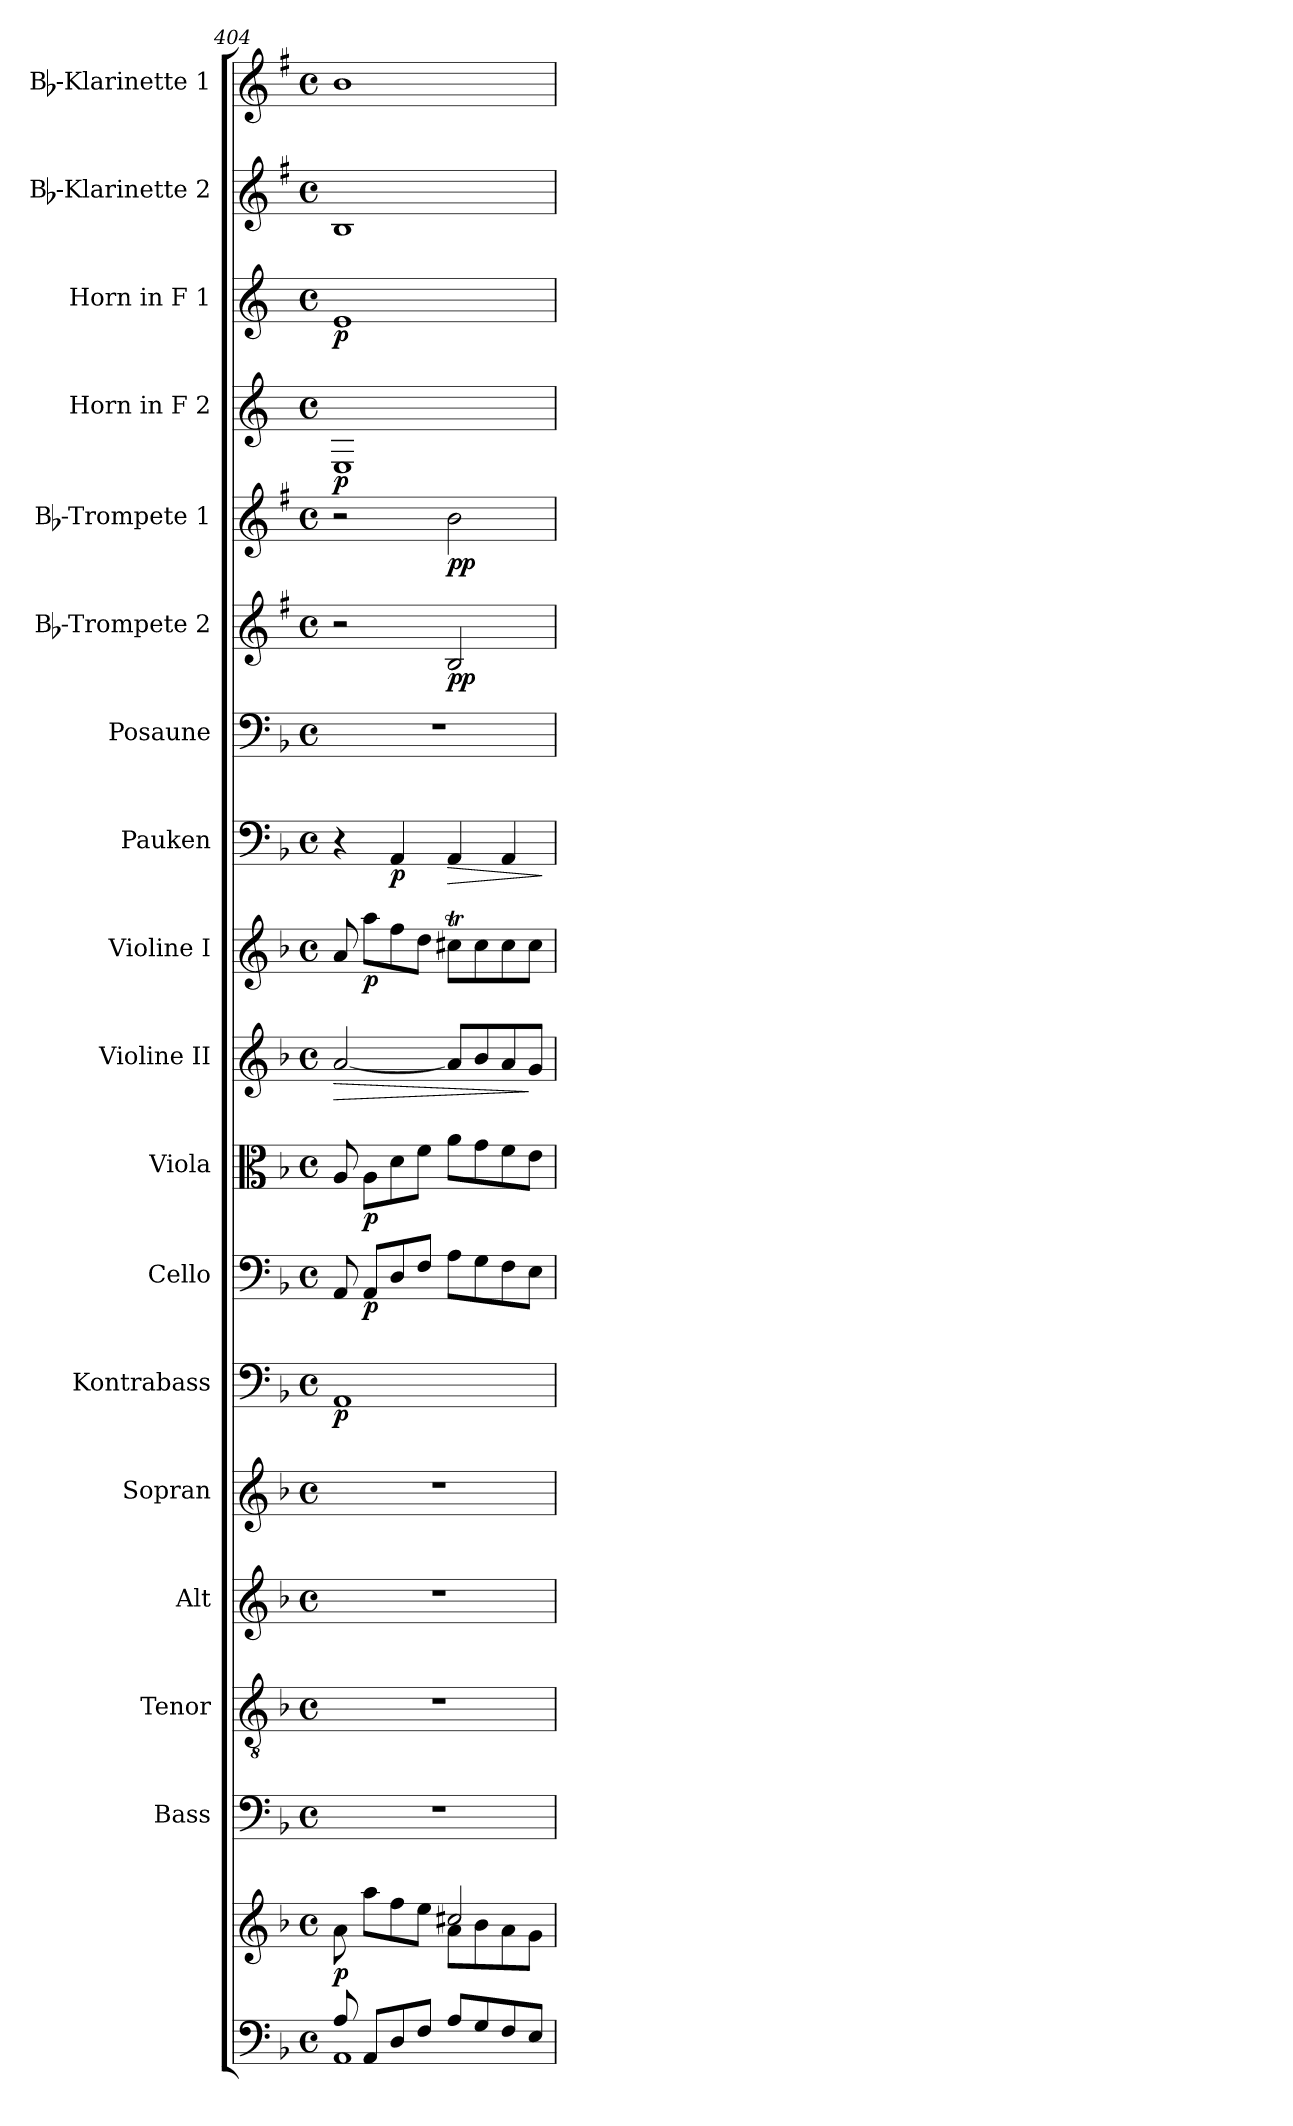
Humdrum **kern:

**kern	**kern	**dynam	**kern	**kern	**kern	**kern	**kern	**dynam	**kern	**dynam	**kern	**dynam	**kern	**dynam	**kern	**dynam	**kern	**dynam	**kern	**kern	**dynam	**kern	**dynam	**kern	**dynam	**kern	**dynam	**kern	**kern
*part18	*part18	*part18	*part17	*part16	*part15	*part14	*part13	*part13	*part12	*part12	*part11	*part11	*part10	*part10	*part9	*part9	*part8	*part8	*part7	*part6	*part6	*part5	*part5	*part4	*part4	*part3	*part3	*part2	*part1
*staff19	*staff18	*staff18/19	*staff17	*staff16	*staff15	*staff14	*staff13	*staff13	*staff12	*staff12	*staff11	*staff11	*staff10	*staff10	*staff9	*staff9	*staff8	*staff8	*staff7	*staff6	*staff6	*staff5	*staff5	*staff4	*staff4	*staff3	*staff3	*staff2	*staff1
*	*	*	*I"Bass	*I"Tenor	*I"Alt	*I"Sopran	*I"Kontrabass	*	*I"Cello	*	*I"Viola	*	*I"Violine II	*	*I"Violine I	*	*I"Pauken	*	*I"Posaune	*I"Bb-Trompete 2	*	*I"Bb-Trompete 1	*	*I"Horn in F 2	*	*I"Horn in F 1	*	*I"Bb-Klarinette 2	*I"Bb-Klarinette 1
*	*	*	*I'B.	*I'T.	*I'A.	*I'S.	*I'Kb.	*	*	*	*I'Vla.	*	*I'Vl. II	*	*I'Vl. I	*	*I'Pk.	*	*I'Pos.	*I'Bb Trp. 2	*	*I'Bb Trp. 1	*	*	*	*	*	*I'Bb Kl. 2	*I'Bb Kl. 1
*clefF4	*clefG2	*	*clefF4	*clefGv2	*clefG2	*clefG2	*clefF4	*	*clefF4	*	*clefC3	*	*clefG2	*	*clefG2	*	*clefF4	*	*clefF4	*clefG2	*	*clefG2	*	*clefG2	*	*clefG2	*	*clefG2	*clefG2
*	*	*	*	*	*	*	*ITrd7c12	*	*	*	*	*	*	*	*	*	*	*	*	*ITrd1c2	*	*ITrd1c2	*	*ITrd4c7	*	*ITrd4c7	*	*ITrd1c2	*ITrd1c2
*k[b-]	*k[b-]	*	*k[b-]	*k[b-]	*k[b-]	*k[b-]	*k[b-]	*	*k[b-]	*	*k[b-]	*	*k[b-]	*	*k[b-]	*	*k[b-]	*	*k[b-]	*k[b-]	*	*k[b-]	*	*k[b-]	*	*k[b-]	*	*k[b-]	*k[b-]
*F:	*F:	*	*F:	*F:	*F:	*F:	*F:	*	*F:	*	*F:	*	*F:	*	*F:	*	*F:	*	*F:	*F:	*	*F:	*	*F:	*	*F:	*	*F:	*F:
*M4/4	*M4/4	*	*M4/4	*M4/4	*M4/4	*M4/4	*M4/4	*	*M4/4	*	*M4/4	*	*M4/4	*	*M4/4	*	*M4/4	*	*M4/4	*M4/4	*	*M4/4	*	*M4/4	*	*M4/4	*	*M4/4	*M4/4
*met(c)	*met(c)	*	*met(c)	*met(c)	*met(c)	*met(c)	*met(c)	*	*met(c)	*	*met(c)	*	*met(c)	*	*met(c)	*	*met(c)	*	*met(c)	*met(c)	*	*met(c)	*	*met(c)	*	*met(c)	*	*met(c)	*met(c)
=404	=404	=404	=404	=404	=404	=404	=404	=404	=404	=404	=404	=404	=404	=404	=404	=404	=404	=404	=404	=404	=404	=404	=404	=404	=404	=404	=404	=404	=404
*^	*^	*	*	*	*	*	*	*	*	*	*	*	*	*	*	*	*	*	*	*	*	*	*	*	*	*	*	*	*
!	!	!	!	!LO:DY:a=2	!	!	!	!	!	!LO:DY:b	!	!	!	!	!	!LO:HP:b	!	!	!	!	!	!	!	!	!	!	!LO:DY:b	!	!LO:DY:b	!	!
8A/	1AA	2ryy	8a\	p	1r	1r	1r	1r	1AAA	p	8AA/	.	8A/	.	[2a/	>	8a/	.	4r	.	1r	2r	.	2r	.	1AA	p	1A	p	1A	1a
!	!	!	!	!	!	!	!	!	!	!	!	!LO:DY:b	!	!LO:DY:b	!	!	!	!LO:DY:b	!	!	!	!	!	!	!	!	!	!	!	!	!
8AA/L	.	.	8aa\L	.	.	.	.	.	.	.	8AA/L	p	8A\L	p	.	.	8aa\L	p	.	.	.	.	.	.	.	.	.	.	.	.	.
!	!	!	!	!	!	!	!	!	!	!	!	!	!	!	!	!	!	!	!	!LO:DY:b	!	!	!	!	!	!	!	!	!	!	!
8D/	.	.	8ff\	.	.	.	.	.	.	.	8D/	.	8d\	.	.	.	8ff\	.	4AA/	p	.	.	.	.	.	.	.	.	.	.	.
8F/J	.	.	8ee\J	.	.	.	.	.	.	.	8F/J	.	8f\J	.	.	.	8dd\J	.	.	.	.	.	.	.	.	.	.	.	.	.	.
!	!	!	!	!	!	!	!	!	!	!	!	!	!	!	!	!	!	!	!	!LO:HP:b	!	!	!LO:DY:b	!	!LO:DY:b	!	!	!	!	!	!
8A/L	.	2cc#X/	8a\L	.	.	.	.	.	.	.	8A\L	.	8a\L	.	8a/L]	.	8cc#Xt\L	.	4AA/	>	.	2A/	pp	2a\	pp	.	.	.	.	.	.
8G/	.	.	8b-\	.	.	.	.	.	.	.	8G\	.	8g\	.	8b-/	.	8cc#\	.	.	.	.	.	.	.	.	.	.	.	.	.	.
8F/	.	.	8a\	.	.	.	.	.	.	.	8F\	.	8f\	.	8a/	.	8cc#\	.	4AA/	.	.	.	.	.	.	.	.	.	.	.	.
8E/J	.	.	8g\J	.	.	.	.	.	.	.	8E\J	.	8e\J	.	8g/J	]	8cc#\J	.	.	.	.	.	.	.	.	.	.	.	.	.	.
*v	*v	*	*	*	*	*	*	*	*	*	*	*	*	*	*	*	*	*	*	*	*	*	*	*	*	*	*	*	*	*	*
*	*v	*v	*	*	*	*	*	*	*	*	*	*	*	*	*	*	*	*	*	*	*	*	*	*	*	*	*	*	*	*
.	.	.	.	.	.	.	.	.	.	.	.	.	.	.	.	.	.	]	.	.	.	.	.	.	.	.	.	.	.
=	=	=	=	=	=	=	=	=	=	=	=	=	=	=	=	=	=	=	=	=	=	=	=	=	=	=	=	=	=
*-	*-	*-	*-	*-	*-	*-	*-	*-	*-	*-	*-	*-	*-	*-	*-	*-	*-	*-	*-	*-	*-	*-	*-	*-	*-	*-	*-	*-	*-
